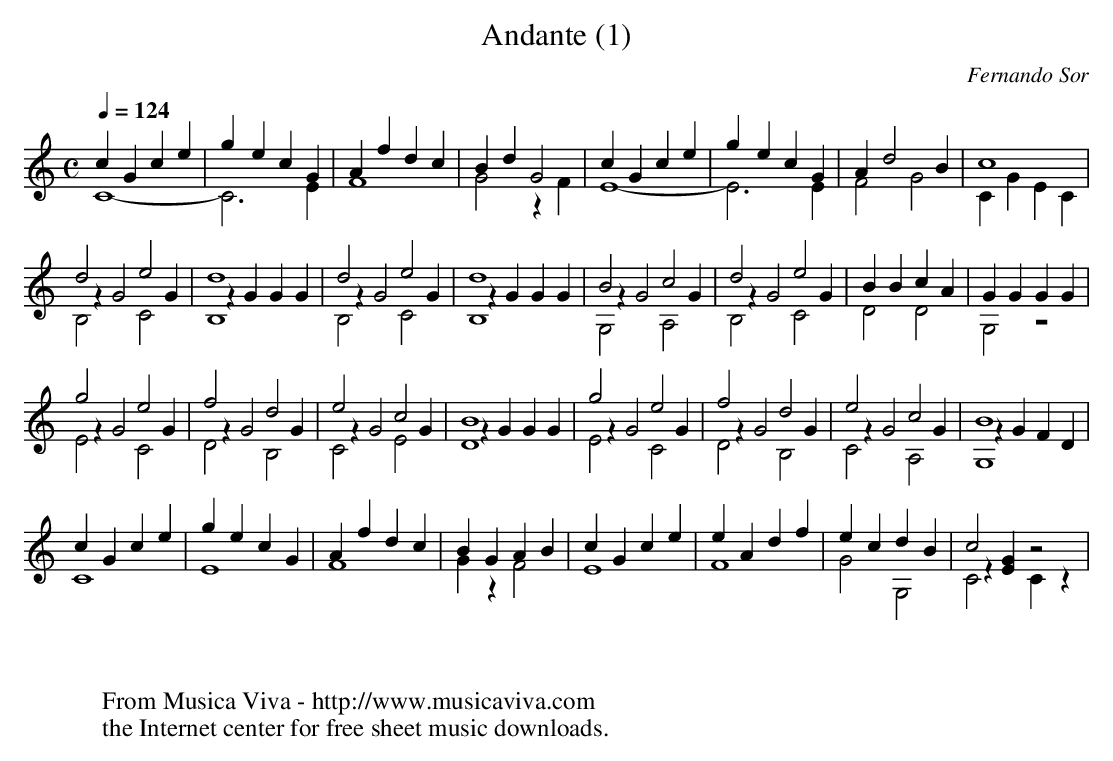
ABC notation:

X:1
T:Andante (1)
C:Fernando Sor
V:1 program 1 24 up transpose -12
V:2 program 1 24 up merge transpose -12
V:3 program 1 24 down merge transpose -12
M:C
L:1/4
Q:1/4=124
K:C
V:1
cGce|gecG|Afdc|BdG2|cGce|gecG|Ad2B|c4|
V:2
x4|x4|x4|x4|x4|x4|x4|x4|
V:3
C4-|C3E|F4|G2zF|E4-|E3E|F2G2|CGEC|
V:1
d2e2|d4|d2e2|d4|B2c2|d2e2|BBcA|Gxx2|
V:2
zG2G|zGGG|zG2G|zGGG|zG2G|zG2G|x4|xGGG|
V:3
B,2C2|B,4|B,2C2|B,4|G,2A,2|B,2C2|D2D2|G,2z2|
V:1
g2e2|f2d2|e2c2|B4|g2e2|f2d2|e2c2|B4|
V:2
zG2G|zG2G|zG2G|zGGG|zG2G|zG2G|zG2G|zGFD|
V:3
E2C2|D2B,2|C2E2|D4|E2C2|D2B,2|C2A,2|G,4|
V:1
cGce|gecG|Afdc|BGAB|cGce|eAdf|ecdB|c2z2|
V:2
x4|x4|x4|x4|x4|x4|x4|z[EG]z2|]
V:3
C4|E4|F4|GzF2|E4|F4|G2G,2|C2Cz|]
W:
W:
W:  From Musica Viva - http://www.musicaviva.com
W:  the Internet center for free sheet music downloads.
